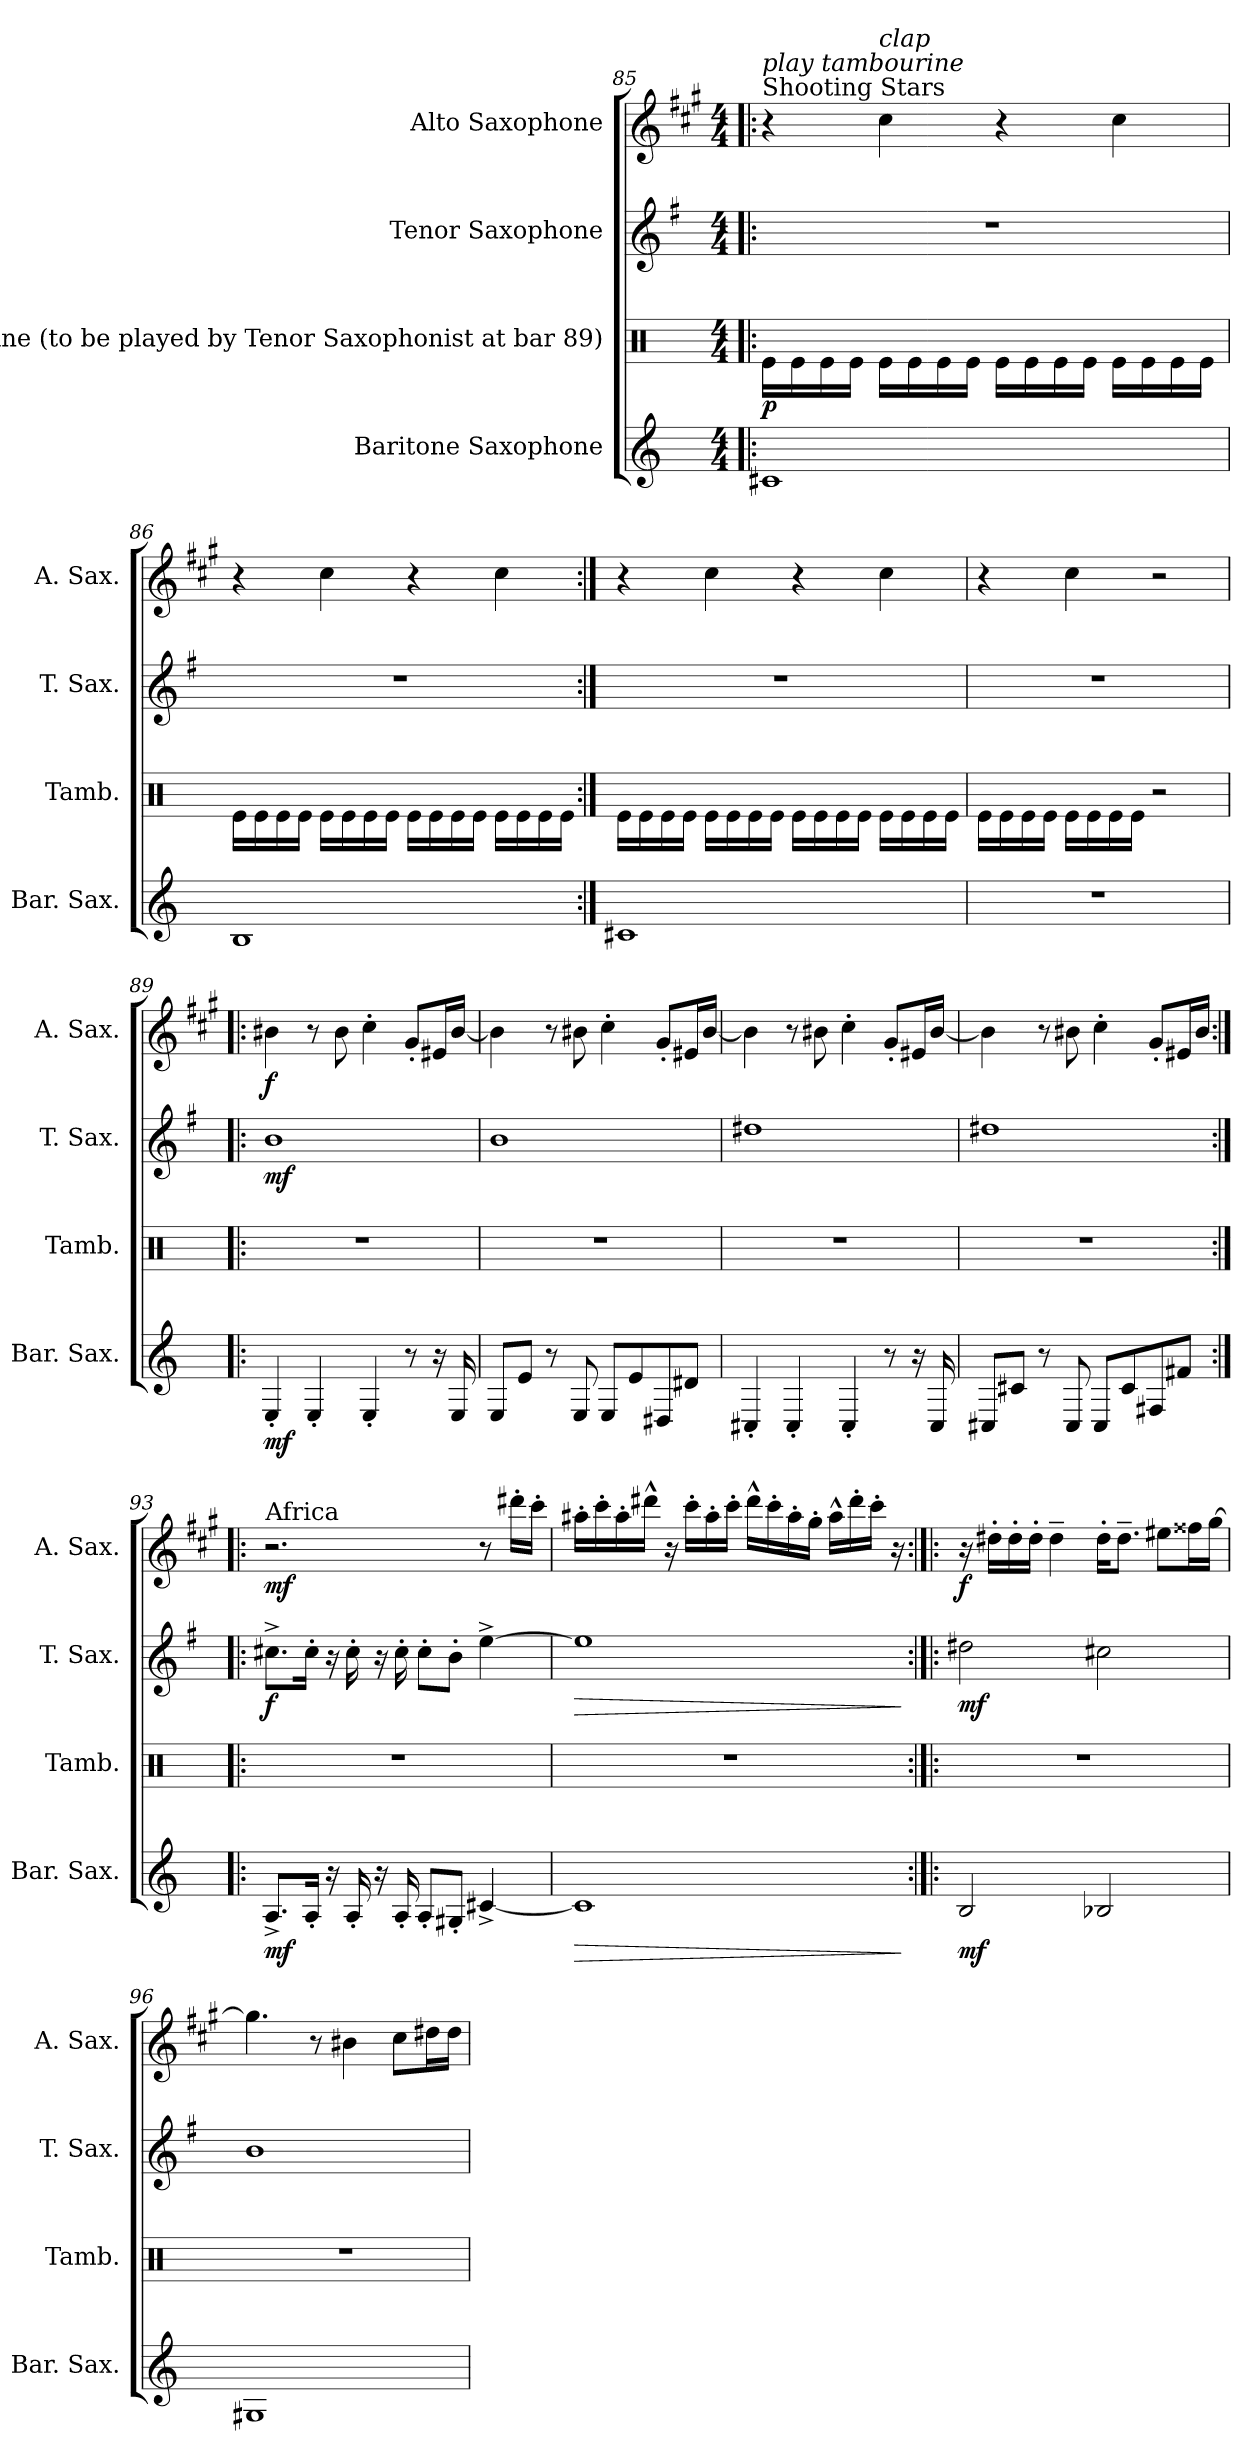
**kern	**dynam	**kern	**dynam	**kern	**dynam	**kern	**dynam
*part4	*part4	*part3	*part3	*part2	*part2	*part1	*part1
*staff4	*staff4	*staff3	*staff3	*staff2	*staff2	*staff1	*staff1
*I"Baritone Saxophone	*	*I"Tambourine (to be played by Tenor Saxophonist at bar 89)	*	*I"Tenor Saxophone	*	*I"Alto Saxophone	*
*I'Bar. Sax.	*	*I'Tamb.	*	*I'T. Sax.	*	*I'A. Sax.	*
*clefG2	*	*clefX	*	*clefG2	*	*clefG2	*
*ITrd12c21	*	*	*	*ITrd8c14	*	*ITrd5c9	*
*k[]	*	*k[]	*	*k[f#]	*	*k[]	*
*M4/4	*	*M4/4	*	*M4/4	*	*M4/4	*
*MM120	*	*MM120	*	*MM120	*	*MM120	*
=85!|:	=85!|:	=85!|:	=85!|:	=85!|:	=85!|:	=85!|:	=85!|:
!	!	!	!	!	!	!LO:TX:a:t=Shooting Stars	!
!	!	!	!	!	!	!LO:TX:a:i:t=play tambourine	!
!	!	!	!LO:DY:b	!	!	!	!
1C#X	.	16Re\LL	p	1r	.	4r	.
.	.	16Re\	.	.	.	.	.
.	.	16Re\	.	.	.	.	.
.	.	16Re\JJ	.	.	.	.	.
!	!	!	!	!	!	!LO:TX:a:i:t=clap	!
.	.	16Re\LL	.	.	.	4e\	.
.	.	16Re\	.	.	.	.	.
.	.	16Re\	.	.	.	.	.
.	.	16Re\JJ	.	.	.	.	.
.	.	16Re\LL	.	.	.	4r	.
.	.	16Re\	.	.	.	.	.
.	.	16Re\	.	.	.	.	.
.	.	16Re\JJ	.	.	.	.	.
.	.	16Re\LL	.	.	.	4e\	.
.	.	16Re\	.	.	.	.	.
.	.	16Re\	.	.	.	.	.
.	.	16Re\JJ	.	.	.	.	.
!!LO:PB:g=z
=86	=86	=86	=86	=86	=86	=86	=86
1BB	.	16Re\LL	.	1r	.	4r	.
.	.	16Re\	.	.	.	.	.
.	.	16Re\	.	.	.	.	.
.	.	16Re\JJ	.	.	.	.	.
.	.	16Re\LL	.	.	.	4e\	.
.	.	16Re\	.	.	.	.	.
.	.	16Re\	.	.	.	.	.
.	.	16Re\JJ	.	.	.	.	.
.	.	16Re\LL	.	.	.	4r	.
.	.	16Re\	.	.	.	.	.
.	.	16Re\	.	.	.	.	.
.	.	16Re\JJ	.	.	.	.	.
.	.	16Re\LL	.	.	.	4e\	.
.	.	16Re\	.	.	.	.	.
.	.	16Re\	.	.	.	.	.
.	.	16Re\JJ	.	.	.	.	.
=87:|!	=87:|!	=87:|!	=87:|!	=87:|!	=87:|!	=87:|!	=87:|!
1C#X	.	16Re\LL	.	1r	.	4r	.
.	.	16Re\	.	.	.	.	.
.	.	16Re\	.	.	.	.	.
.	.	16Re\JJ	.	.	.	.	.
.	.	16Re\LL	.	.	.	4e\	.
.	.	16Re\	.	.	.	.	.
.	.	16Re\	.	.	.	.	.
.	.	16Re\JJ	.	.	.	.	.
.	.	16Re\LL	.	.	.	4r	.
.	.	16Re\	.	.	.	.	.
.	.	16Re\	.	.	.	.	.
.	.	16Re\JJ	.	.	.	.	.
.	.	16Re\LL	.	.	.	4e\	.
.	.	16Re\	.	.	.	.	.
.	.	16Re\	.	.	.	.	.
.	.	16Re\JJ	.	.	.	.	.
!!LO:LB:g=z
=88	=88	=88	=88	=88	=88	=88	=88
1r	.	16Re\LL	.	1r	.	4r	.
.	.	16Re\	.	.	.	.	.
.	.	16Re\	.	.	.	.	.
.	.	16Re\JJ	.	.	.	.	.
.	.	16Re\LL	.	.	.	4e\	.
.	.	16Re\	.	.	.	.	.
.	.	16Re\	.	.	.	.	.
.	.	16Re\JJ	.	.	.	.	.
.	.	2r	.	.	.	2r	.
=89!|:	=89!|:	=89!|:	=89!|:	=89!|:	=89!|:	=89!|:	=89!|:
!	!LO:DY:b	!	!	!	!LO:DY:b	!	!LO:DY:b
4EE'/	mf	1r	.	1B	mf	4d#X\	f
4EE'/	.	.	.	.	.	8r	.
.	.	.	.	.	.	8d#\	.
4EE'/	.	.	.	.	.	4e'\	.
8r	.	.	.	.	.	8B'/L	.
16r	.	.	.	.	.	16G#X/L	.
16EE/	.	.	.	.	.	[16d#/JJ	.
=90	=90	=90	=90	=90	=90	=90	=90
8EE/L	.	1r	.	1B	.	4d#\]	.
8E/J	.	.	.	.	.	.	.
8r	.	.	.	.	.	8r	.
8EE/	.	.	.	.	.	8d#X\	.
8EE/L	.	.	.	.	.	4e'\	.
8E/	.	.	.	.	.	.	.
8DD#X/	.	.	.	.	.	8B'/L	.
8D#X/J	.	.	.	.	.	16G#X/L	.
.	.	.	.	.	.	[16d#/JJ	.
!!LO:LB:g=z
=91	=91	=91	=91	=91	=91	=91	=91
4CC#X'/	.	1r	.	1d#X	.	4d#\]	.
4CC#'/	.	.	.	.	.	8r	.
.	.	.	.	.	.	8d#X\	.
4CC#'/	.	.	.	.	.	4e'\	.
8r	.	.	.	.	.	8B'/L	.
16r	.	.	.	.	.	16G#X/L	.
16CC#/	.	.	.	.	.	[16d#/JJ	.
=92	=92	=92	=92	=92	=92	=92	=92
8CC#X/L	.	1r	.	1d#X	.	4d#\]	.
8C#X/J	.	.	.	.	.	.	.
8r	.	.	.	.	.	8r	.
8CC#/	.	.	.	.	.	8d#X\	.
8CC#/L	.	.	.	.	.	4e'\	.
8C#/	.	.	.	.	.	.	.
8FF#X/	.	.	.	.	.	8B'/L	.
8F#X/J	.	.	.	.	.	16G#X/L	.
.	.	.	.	.	.	16d#/JJ	.
=93:|!|:	=93:|!|:	=93:|!|:	=93:|!|:	=93:|!|:	=93:|!|:	=93:|!|:	=93:|!|:
*	*	*	*	*	*	*MM80	*
!	!	!	!	!	!	!LO:TX:a:t=Africa	!
!	!LO:DY:b	!	!	!	!LO:DY:b	!	!LO:DY:b
8.AA^/L	mf	1r	.	8.c#X^\L	f	2.r	mf
16AA'/Jk	.	.	.	16c#'\Jk	.	.	.
16r	.	.	.	16r	.	.	.
16AA'/	.	.	.	16c#'\	.	.	.
16r	.	.	.	16r	.	.	.
16AA'/	.	.	.	16c#'\	.	.	.
8AA'/L	.	.	.	8c#'\L	.	.	.
8GG#X'/J	.	.	.	8B'\J	.	.	.
[4C#X^/	.	.	.	[4e^\	.	8r	.
.	.	.	.	.	.	16ff#X'\LL	.
.	.	.	.	.	.	16ee'\JJ	.
!!LO:PB:g=z
=94	=94	=94	=94	=94	=94	=94	=94
!	!LO:HP:b	!	!	!	!LO:HP:b	!	!
1C#]	>	1r	.	1e]	>	16cc#X'\LL	.
.	.	.	.	.	.	16ee'\	.
.	.	.	.	.	.	16cc#'\	.
.	.	.	.	.	.	16ff#X^^\JJ	.
.	.	.	.	.	.	16r	.
.	.	.	.	.	.	16ee'\LL	.
.	.	.	.	.	.	16cc#'\	.
.	.	.	.	.	.	16ee'\JJ	.
.	.	.	.	.	.	16ff#^^\LL	.
.	.	.	.	.	.	16ee'\	.
.	.	.	.	.	.	16cc#'\	.
.	.	.	.	.	.	16b'\JJ	.
.	.	.	.	.	.	16cc#^^\LL	.
.	.	.	.	.	.	16ff#'\	.
.	.	.	.	.	.	16ee'\JJ	.
.	.	.	.	.	.	16r	.
.	]	.	.	.	]	.	.
=95:|!|:	=95:|!|:	=95:|!|:	=95:|!|:	=95:|!|:	=95:|!|:	=95:|!|:	=95:|!|:
!	!LO:DY:b	!	!	!	!LO:DY:b	!	!LO:DY:b
2BB/	mf	1r	.	2d#X\	mf	16r	f
.	.	.	.	.	.	16f#X'\LL	.
.	.	.	.	.	.	16f#'\	.
.	.	.	.	.	.	16f#'\JJ	.
.	.	.	.	.	.	4f#~\	.
2BB-X/	.	.	.	2c#X\	.	16f#'\KL	.
.	.	.	.	.	.	8.f#~\J	.
.	.	.	.	.	.	8g#X\L	.
.	.	.	.	.	.	16a#X\L	.
.	.	.	.	.	.	[16b\JJ	.
!!LO:LB:g=z
=96	=96	=96	=96	=96	=96	=96	=96
1GG#X	.	1r	.	1B	.	4.b\]	.
.	.	.	.	.	.	8r	.
.	.	.	.	.	.	4d#X\	.
.	.	.	.	.	.	8e\L	.
.	.	.	.	.	.	16f#X\L	.
.	.	.	.	.	.	16f#\JJ	.
=	=	=	=	=	=	=	=
*-	*-	*-	*-	*-	*-	*-	*-
